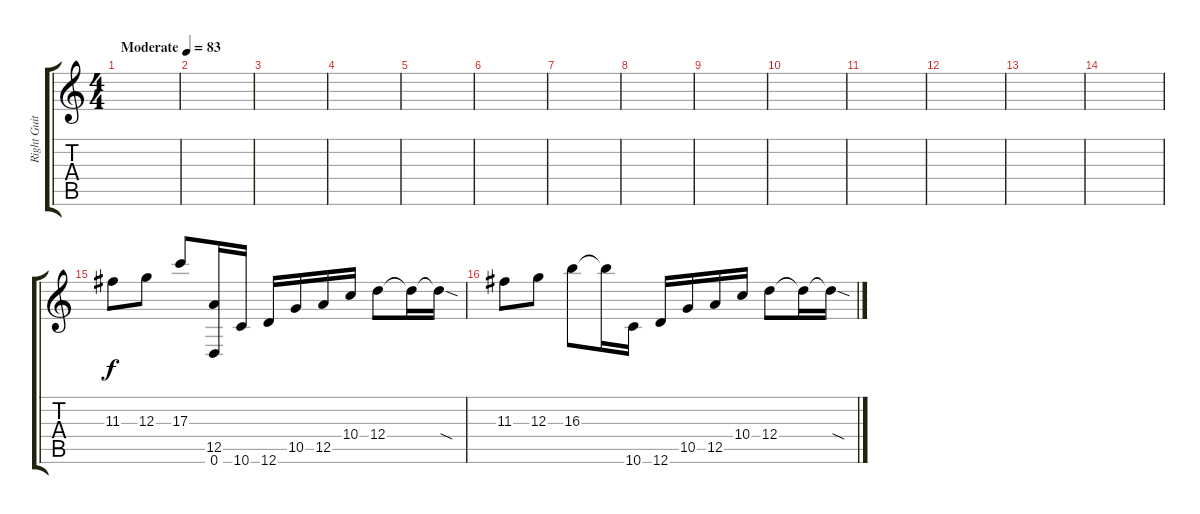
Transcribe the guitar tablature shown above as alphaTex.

\track ("Right Guitar" "Right Guit") {instrument overdrivenguitar}
\staff {score tabs}
\tuning (E4 B3 G3 D3 A2 D2) {hide}
\ts (4 4)
\section ("" "")
\tempo (83 "Moderate")
\clef g2
\ks c
|
|
|
|
|
|
|
|
|
|
|
|
|
|
11.3.8 12.3.8 17.3.8 (12.5 0.6).16 10.6.16 12.6.16 10.5.16 12.5.16 10.4.16 12.4.8 12.4{t}.16 12.4{sod t}.16 |
11.3.8 12.3.8 16.3.8 16.3{t}.16 10.6.16 12.6.16 10.5.16 12.5.16 10.4.16 12.4.8 12.4{t}.16 12.4{sod t}.16
